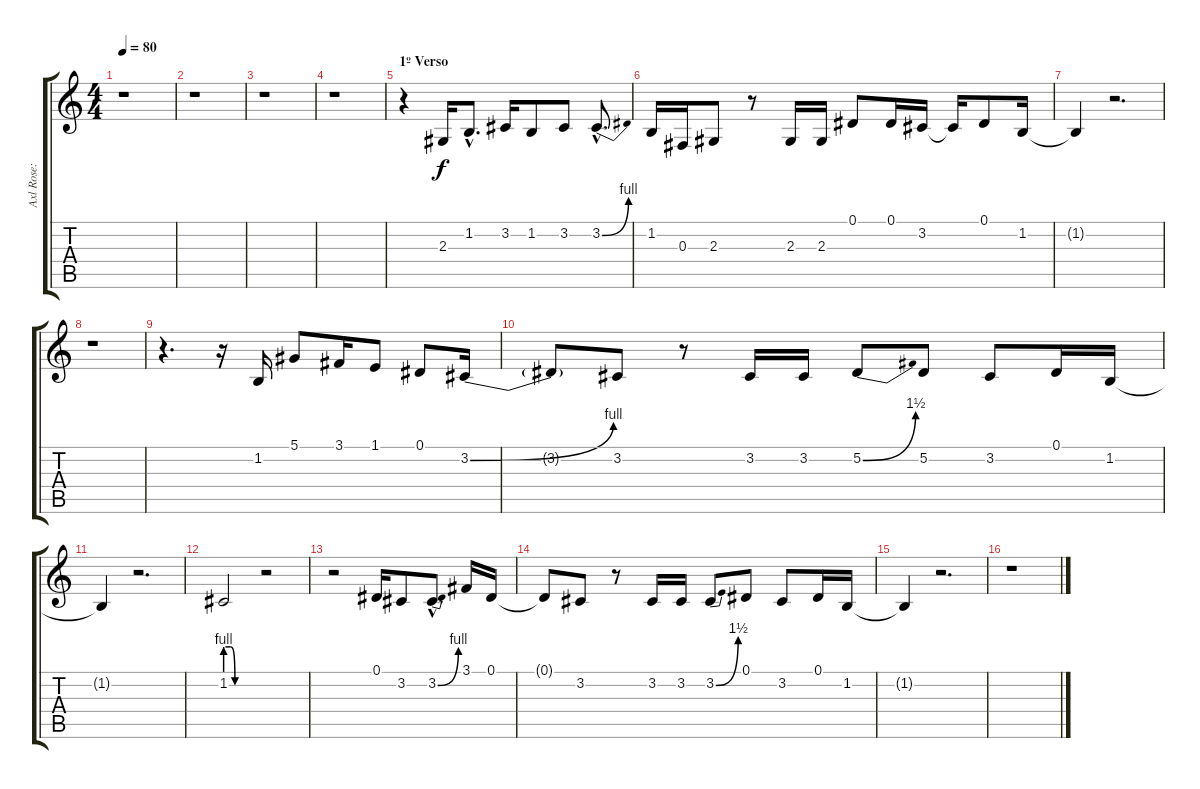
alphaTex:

\track ("Axl Rose: Vocal" "Axl Rose: ") {instrument synthvoice}
\staff {score tabs}
\tuning (Eb4 Bb3 Gb3 Db3 Ab2 Eb2) {hide}
\ts (4 4)
\tempo 80
\clef g2
\ks c
r.1{dy f} |
r.1 |
r.1 |
r.1 |
\section ("" "1º Verso")
r.4 2.3.16 1.2{hac}.8{d} 3.2.16 1.2.8 3.2.8 3.2{be (bend 0 0 60 4) hac}.8{d} |
1.2.16 0.3.16 2.3.8 r.8 2.3.16 2.3.16 0.1.8 0.1.16 3.2.16 3.2{t}.16 0.1.8 1.2.16 |
1.2{t}.4 r.2{d} |
r.1 |
r.4{d} r.16 1.2.16 5.1.8 3.1.16 1.1.8 0.1.8 3.2{be (bend 0 0 60 4)}.16 |
3.2{t}.8 3.2.8 r.8 3.2.16 3.2.16 5.2{be (bend 0 0 60 6)}.8 5.2.8 3.2.8 0.1.16 1.2.16 |
1.2{t}.4 r.2{d} |
1.2{be (custom 0 4 10 4 18 0 40 0 60 0)}.2 r.2 |
r.2 0.1.16 3.2.8 3.2{be (bend 0 0 60 4) hac}.8{d} 3.1.16 0.1.16 |
0.1{t}.8 3.2.8 r.8 3.2.16 3.2.16 3.2{be (bend 0 0 60 6)}.8 0.1.8 3.2.8 0.1.16 1.2.16 |
1.2{t}.4 r.2{d} |
r.1
